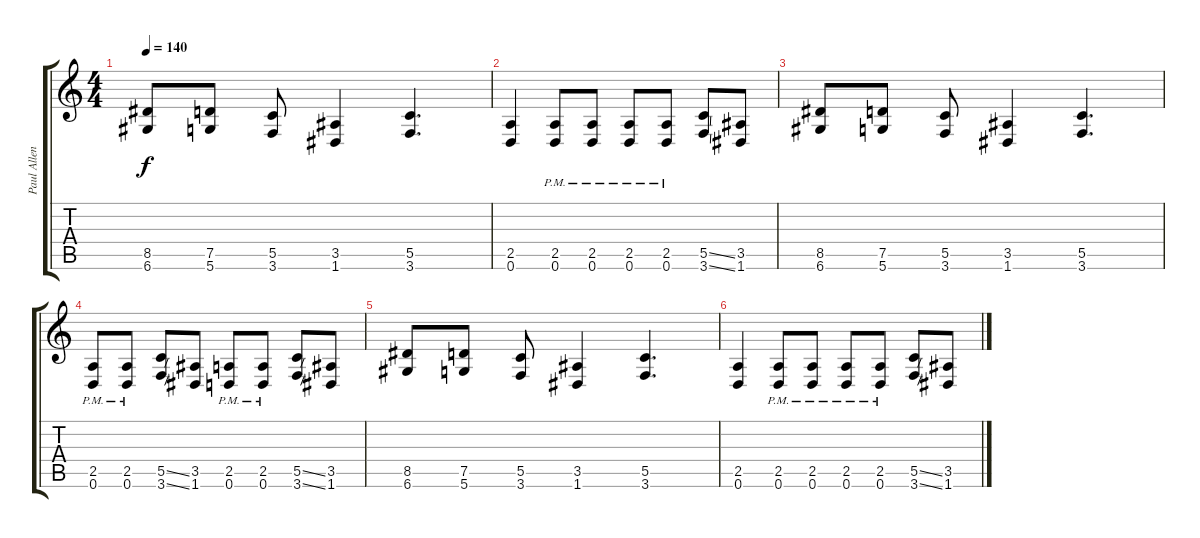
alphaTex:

\track ("Paul Allender" "Paul Allen") {instrument distortionguitar}
\staff {score tabs}
\tuning (D4 A3 F3 C3 G2 D2) {hide}
\ts (4 4)
\tempo 140
\clef g2
\ks c
(8.5 6.6).8{dy f} (7.5 5.6).8 (5.5 3.6).8 (3.5 1.6).4 (5.5 3.6).4{d} |
(2.5 0.6).4 (2.5{pm} 0.6{pm}).8 (2.5{pm} 0.6{pm}).8 (2.5{pm} 0.6{pm}).8 (2.5{pm} 0.6{pm}).8 (5.5{ss} 3.6{ss}).8 (3.5 1.6).8 |
(8.5 6.6).8 (7.5 5.6).8 (5.5 3.6).8 (3.5 1.6).4 (5.5 3.6).4{d} |
(2.5{pm} 0.6{pm}).8 (2.5{pm} 0.6{pm}).8 (5.5{ss} 3.6{ss}).8 (3.5 1.6).8 (2.5{pm} 0.6{pm}).8 (2.5{pm} 0.6{pm}).8 (5.5{ss} 3.6{ss}).8 (3.5 1.6).8 |
(8.5 6.6).8 (7.5 5.6).8 (5.5 3.6).8 (3.5 1.6).4 (5.5 3.6).4{d} |
(2.5 0.6).4 (2.5{pm} 0.6{pm}).8 (2.5{pm} 0.6{pm}).8 (2.5{pm} 0.6{pm}).8 (2.5{pm} 0.6{pm}).8 (5.5{ss} 3.6{ss}).8 (3.5 1.6).8
